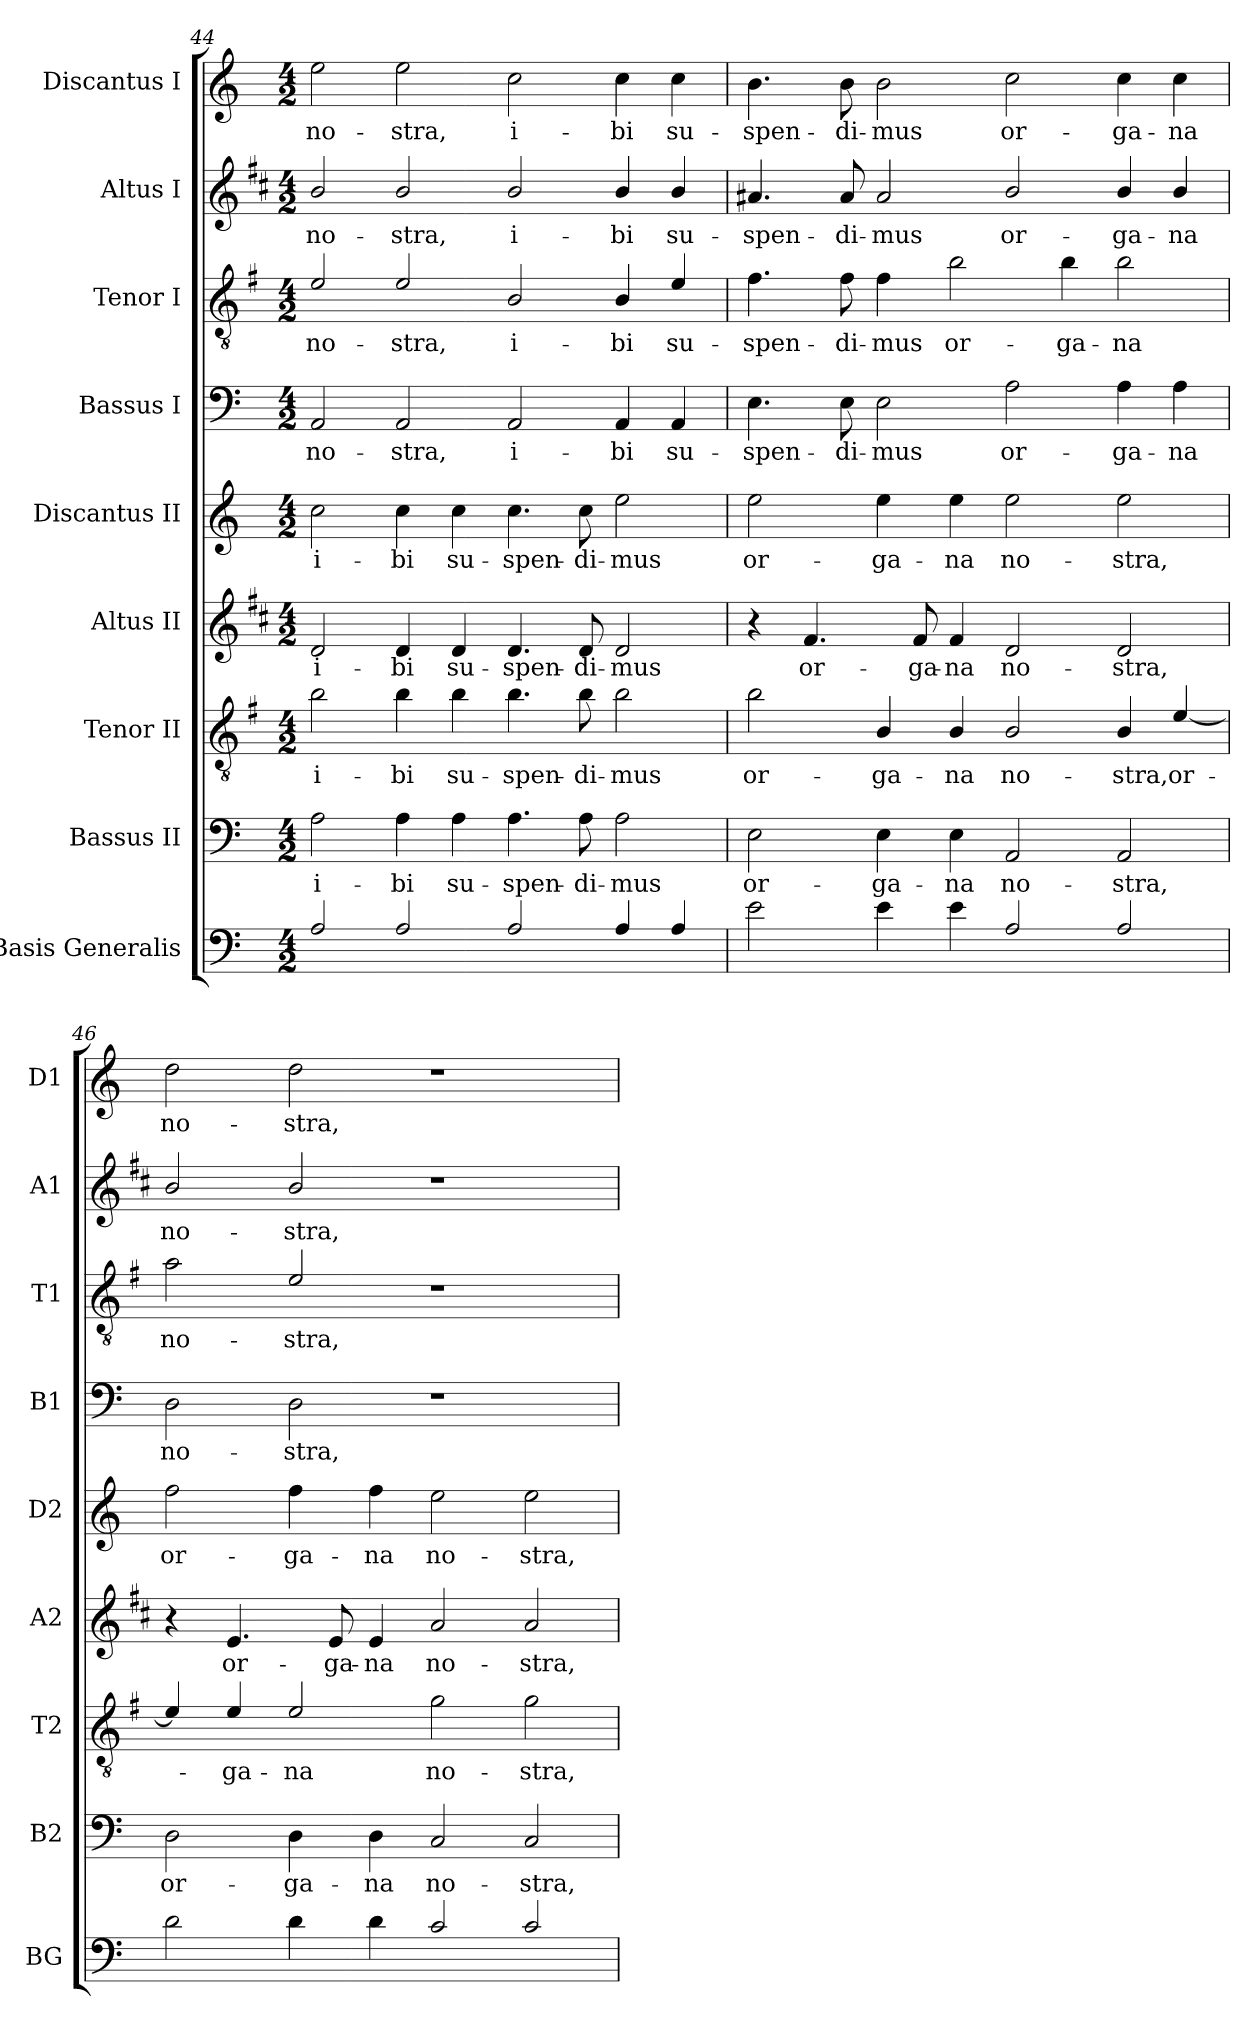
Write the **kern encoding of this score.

**kern	**kern	**text	**kern	**text	**kern	**text	**kern	**text	**kern	**text	**kern	**text	**kern	**text	**kern	**text
*part9	*part8	*part8	*part7	*part7	*part6	*part6	*part5	*part5	*part4	*part4	*part3	*part3	*part2	*part2	*part1	*part1
*staff9	*staff8	*staff8	*staff7	*staff7	*staff6	*staff6	*staff5	*staff5	*staff4	*staff4	*staff3	*staff3	*staff2	*staff2	*staff1	*staff1
*I"Basis Generalis	*I"Bassus II	*	*I"Tenor II	*	*I"Altus II	*	*I"Discantus II	*	*I"Bassus I	*	*I"Tenor I	*	*I"Altus I	*	*I"Discantus I	*
*I'BG	*I'B2	*	*I'T2	*	*I'A2	*	*I'D2	*	*I'B1	*	*I'T1	*	*I'A1	*	*I'D1	*
!!LO:LB:g=z
*clefF4	*clefF4	*	*clefGv2	*	*clefG2	*	*clefG2	*	*clefF4	*	*clefGv2	*	*clefG2	*	*clefG2	*
*ITrd7c12	*	*	*ITrd4c7	*	*ITrd1c2	*	*	*	*	*	*ITrd4c7	*	*ITrd1c2	*	*	*
*k[]	*k[]	*	*k[]	*	*k[]	*	*k[]	*	*k[]	*	*k[]	*	*k[]	*	*k[]	*
*C:	*C:	*	*C:	*	*C:	*	*C:	*	*C:	*	*C:	*	*C:	*	*C:	*
*M4/2	*M4/2	*	*M4/2	*	*M4/2	*	*M4/2	*	*M4/2	*	*M4/2	*	*M4/2	*	*M4/2	*
=44	=44	=44	=44	=44	=44	=44	=44	=44	=44	=44	=44	=44	=44	=44	=44	=44
!	!	!LO:LY:b	!	!LO:LY:b	!	!LO:LY:b	!	!LO:LY:b	!	!LO:LY:b	!	!LO:LY:b	!	!LO:LY:b	!	!LO:LY:b
2AA/	2A\	i-	2e\	i-	2c/	i-	2cc\	i-	2AA/	no-	2A/	no-	2a/	no-	2ee\	no-
!	!	!LO:LY:b	!	!LO:LY:b	!	!LO:LY:b	!	!LO:LY:b	!	!LO:LY:b	!	!LO:LY:b	!	!LO:LY:b	!	!LO:LY:b
2AA/	4A\	-bi	4e\	-bi	4c/	-bi	4cc\	-bi	2AA/	-stra,	2A/	-stra,	2a/	-stra,	2ee\	-stra,
!	!	!LO:LY:b	!	!LO:LY:b	!	!LO:LY:b	!	!LO:LY:b	!	!	!	!	!	!	!	!
.	4A\	su-	4e\	su-	4c/	su-	4cc\	su-	.	.	.	.	.	.	.	.
!	!	!LO:LY:b	!	!LO:LY:b	!	!LO:LY:b	!	!LO:LY:b	!	!LO:LY:b	!	!LO:LY:b	!	!LO:LY:b	!	!LO:LY:b
2AA/	4.A\	-spen-	4.e\	-spen-	4.c/	-spen-	4.cc\	-spen-	2AA/	i-	2E/	i-	2a/	i-	2cc\	i-
!	!	!LO:LY:b	!	!LO:LY:b	!	!LO:LY:b	!	!LO:LY:b	!	!	!	!	!	!	!	!
.	8A\	-di-	8e\	-di-	8c/	-di-	8cc\	-di-	.	.	.	.	.	.	.	.
!	!	!LO:LY:b	!	!LO:LY:b	!	!LO:LY:b	!	!LO:LY:b	!	!LO:LY:b	!	!LO:LY:b	!	!LO:LY:b	!	!LO:LY:b
4AA/	2A\	-mus	2e\	-mus	2c/	-mus	2ee\	-mus	4AA/	-bi	4E/	-bi	4a/	-bi	4cc\	-bi
!	!	!	!	!	!	!	!	!	!	!LO:LY:b	!	!LO:LY:b	!	!LO:LY:b	!	!LO:LY:b
4AA/	.	.	.	.	.	.	.	.	4AA/	su-	4A/	su-	4a/	su-	4cc\	su-
=45	=45	=45	=45	=45	=45	=45	=45	=45	=45	=45	=45	=45	=45	=45	=45	=45
!	!	!LO:LY:b	!	!LO:LY:b	!	!	!	!LO:LY:b	!	!LO:LY:b	!	!LO:LY:b	!	!LO:LY:b	!	!LO:LY:b
2E\	2E\	or-	2e\	or-	4r	.	2ee\	or-	4.E\	-spen-	4.B\	-spen-	4.g#X/	-spen-	4.b\	-spen-
!	!	!	!	!	!	!LO:LY:b	!	!	!	!	!	!	!	!	!	!
.	.	.	.	.	4.e/	or-	.	.	.	.	.	.	.	.	.	.
!	!	!	!	!	!	!	!	!	!	!LO:LY:b	!	!LO:LY:b	!	!LO:LY:b	!	!LO:LY:b
.	.	.	.	.	.	.	.	.	8E\	-di-	8B\	-di-	8g#/	-di-	8b\	-di-
!	!	!LO:LY:b	!	!LO:LY:b	!	!	!	!LO:LY:b	!	!LO:LY:b	!	!LO:LY:b	!	!LO:LY:b	!	!LO:LY:b
4E\	4E\	-ga-	4E/	-ga-	.	.	4ee\	-ga-	2E\	-mus	4B\	-mus	2g#/	-mus	2b\	-mus
!	!	!	!	!	!	!LO:LY:b	!	!	!	!	!	!	!	!	!	!
.	.	.	.	.	8e/	-ga-	.	.	.	.	.	.	.	.	.	.
!	!	!LO:LY:b	!	!LO:LY:b	!	!LO:LY:b	!	!LO:LY:b	!	!	!	!LO:LY:b	!	!	!	!
4E\	4E\	-na	4E/	-na	4e/	-na	4ee\	-na	.	.	2e\	or-	.	.	.	.
!	!	!LO:LY:b	!	!LO:LY:b	!	!LO:LY:b	!	!LO:LY:b	!	!LO:LY:b	!	!	!	!LO:LY:b	!	!LO:LY:b
2AA/	2AA/	no-	2E/	no-	2c/	no-	2ee\	no-	2A\	or-	.	.	2a/	or-	2cc\	or-
!	!	!	!	!	!	!	!	!	!	!	!	!LO:LY:b	!	!	!	!
.	.	.	.	.	.	.	.	.	.	.	4e\	-ga-	.	.	.	.
!	!	!LO:LY:b	!	!LO:LY:b	!	!LO:LY:b	!	!LO:LY:b	!	!LO:LY:b	!	!LO:LY:b	!	!LO:LY:b	!	!LO:LY:b
2AA/	2AA/	-stra,	4E/	-stra,	2c/	-stra,	2ee\	-stra,	4A\	-ga-	2e\	-na	4a/	-ga-	4cc\	-ga-
!	!	!	!	!LO:LY:b	!	!	!	!	!	!LO:LY:b	!	!	!	!LO:LY:b	!	!LO:LY:b
.	.	.	[4A/	or-	.	.	.	.	4A\	-na	.	.	4a/	-na	4cc\	-na
=46	=46	=46	=46	=46	=46	=46	=46	=46	=46	=46	=46	=46	=46	=46	=46	=46
!	!	!LO:LY:b	!	!	!	!	!	!LO:LY:b	!	!LO:LY:b	!	!LO:LY:b	!	!LO:LY:b	!	!LO:LY:b
2D\	2D\	or-	4A/]	.	4r	.	2ff\	or-	2D\	no-	2d\	no-	2a/	no-	2dd\	no-
!	!	!	!	!LO:LY:b	!	!LO:LY:b	!	!	!	!	!	!	!	!	!	!
.	.	.	4A/	-ga-	4.d/	or-	.	.	.	.	.	.	.	.	.	.
!	!	!LO:LY:b	!	!LO:LY:b	!	!	!	!LO:LY:b	!	!LO:LY:b	!	!LO:LY:b	!	!LO:LY:b	!	!LO:LY:b
4D\	4D\	-ga-	2A/	-na	.	.	4ff\	-ga-	2D\	-stra,	2A/	-stra,	2a/	-stra,	2dd\	-stra,
!	!	!	!	!	!	!LO:LY:b	!	!	!	!	!	!	!	!	!	!
.	.	.	.	.	8d/	-ga-	.	.	.	.	.	.	.	.	.	.
!	!	!LO:LY:b	!	!	!	!LO:LY:b	!	!LO:LY:b	!	!	!	!	!	!	!	!
4D\	4D\	-na	.	.	4d/	-na	4ff\	-na	.	.	.	.	.	.	.	.
!	!	!LO:LY:b	!	!LO:LY:b	!	!LO:LY:b	!	!LO:LY:b	!	!	!	!	!	!	!	!
2C/	2C/	no-	2c\	no-	2g/	no-	2ee\	no-	1r	.	1r	.	1r	.	1r	.
!	!	!LO:LY:b	!	!LO:LY:b	!	!LO:LY:b	!	!LO:LY:b	!	!	!	!	!	!	!	!
2C/	2C/	-stra,	2c\	-stra,	2g/	-stra,	2ee\	-stra,	.	.	.	.	.	.	.	.
=	=	=	=	=	=	=	=	=	=	=	=	=	=	=	=	=
*-	*-	*-	*-	*-	*-	*-	*-	*-	*-	*-	*-	*-	*-	*-	*-	*-
